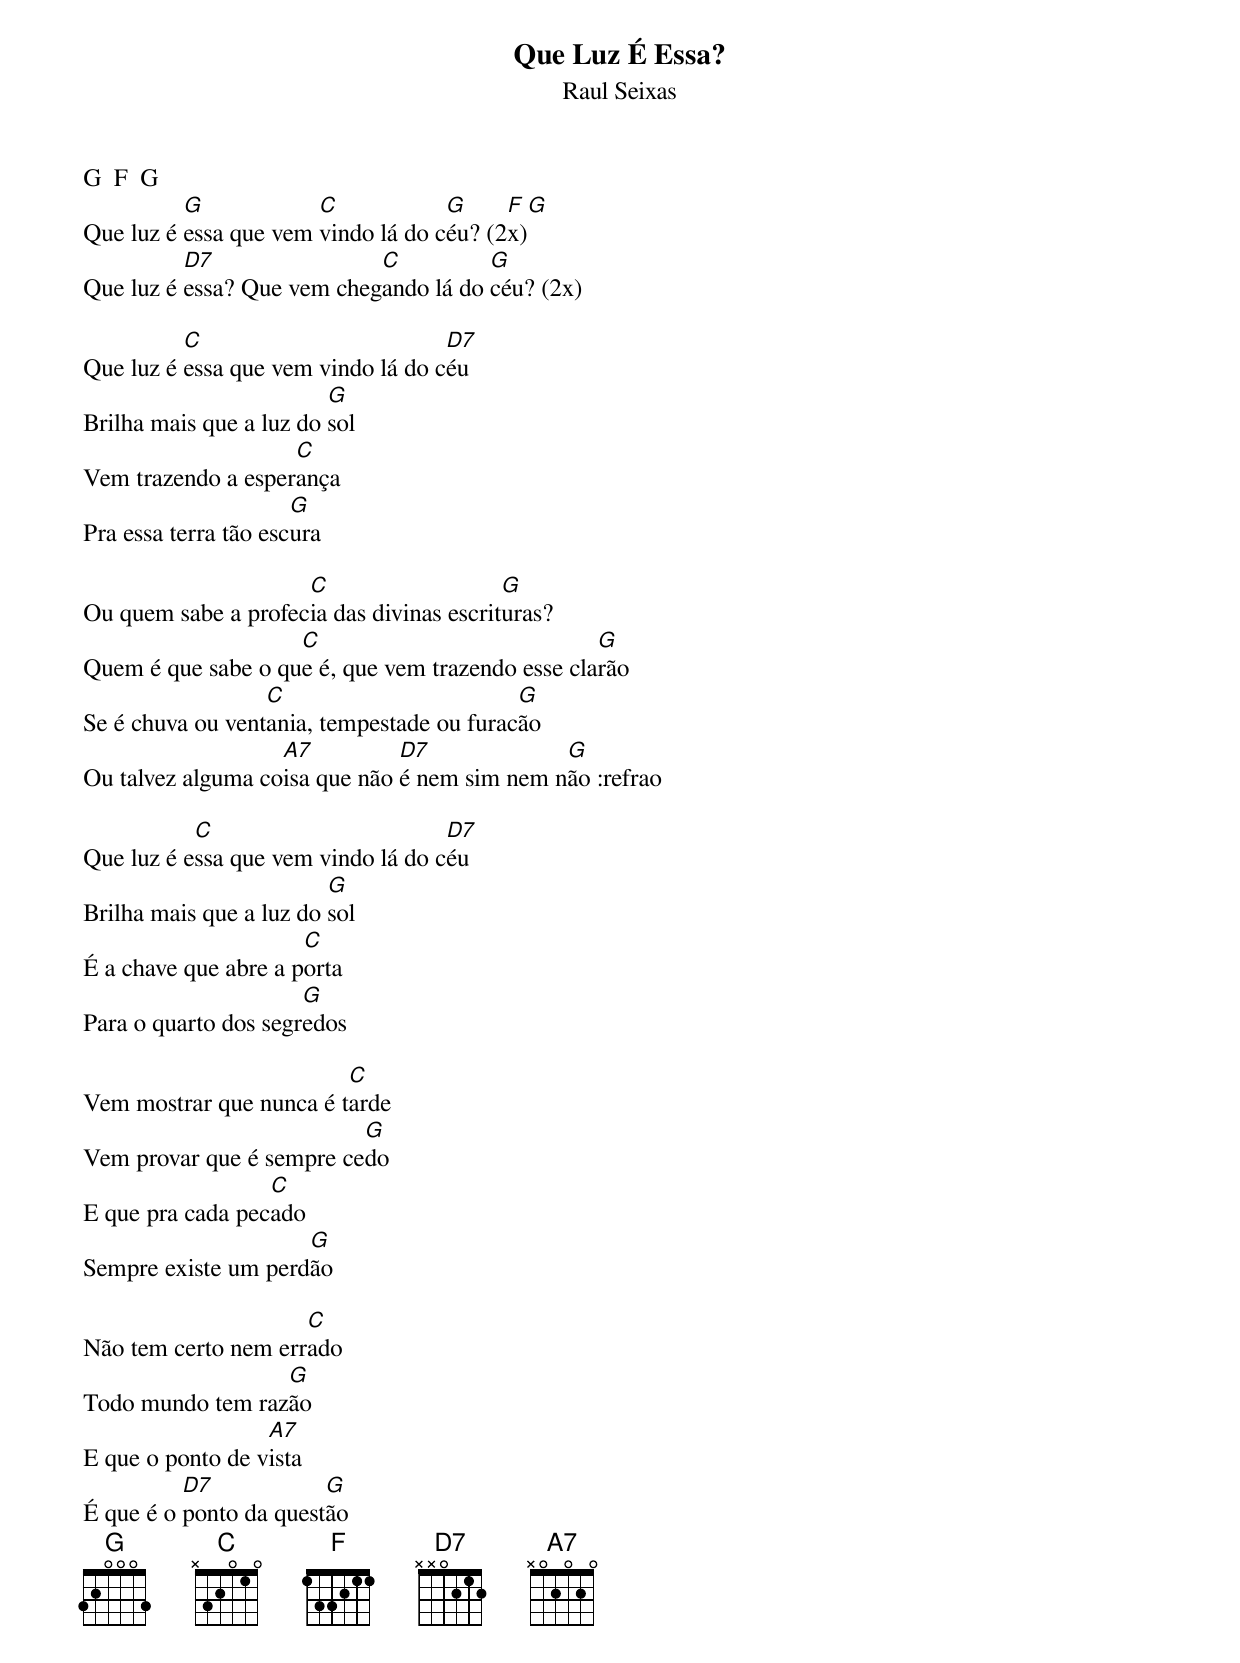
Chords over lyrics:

Que Luz É Essa?
Raul Seixas

G  F  G
          G            C            G     F G
Que luz é essa que vem vindo lá do céu? (2x)
          D7                C          G
Que luz é essa? Que vem chegando lá do céu? (2x)

          C                         D7
Que luz é essa que vem vindo lá do céu
                         G
Brilha mais que a luz do sol
                    C
Vem trazendo a esperança
                      G
Pra essa terra tão escura

                     C                    G
Ou quem sabe a profecia das divinas escrituras?
                    C                             G
Quem é que sabe o que é, que vem trazendo esse clarão
                  C                        G
Se é chuva ou ventania, tempestade ou furacão
                   A7          D7             G
Ou talvez alguma coisa que não é nem sim nem não :refrao

           C                        D7
Que luz é essa que vem vindo lá do céu
                         G
Brilha mais que a luz do sol
                      C
É a chave que abre a porta
                      G
Para o quarto dos segredos

                         C
Vem mostrar que nunca é tarde
                          G
Vem provar que é sempre cedo
                  C
E que pra cada pecado
                     G
Sempre existe um perdão

                     C
Não tem certo nem errado
                  G
Todo mundo tem razão
                  A7
E que o ponto de vista
          D7            G
É que é o ponto da questão
